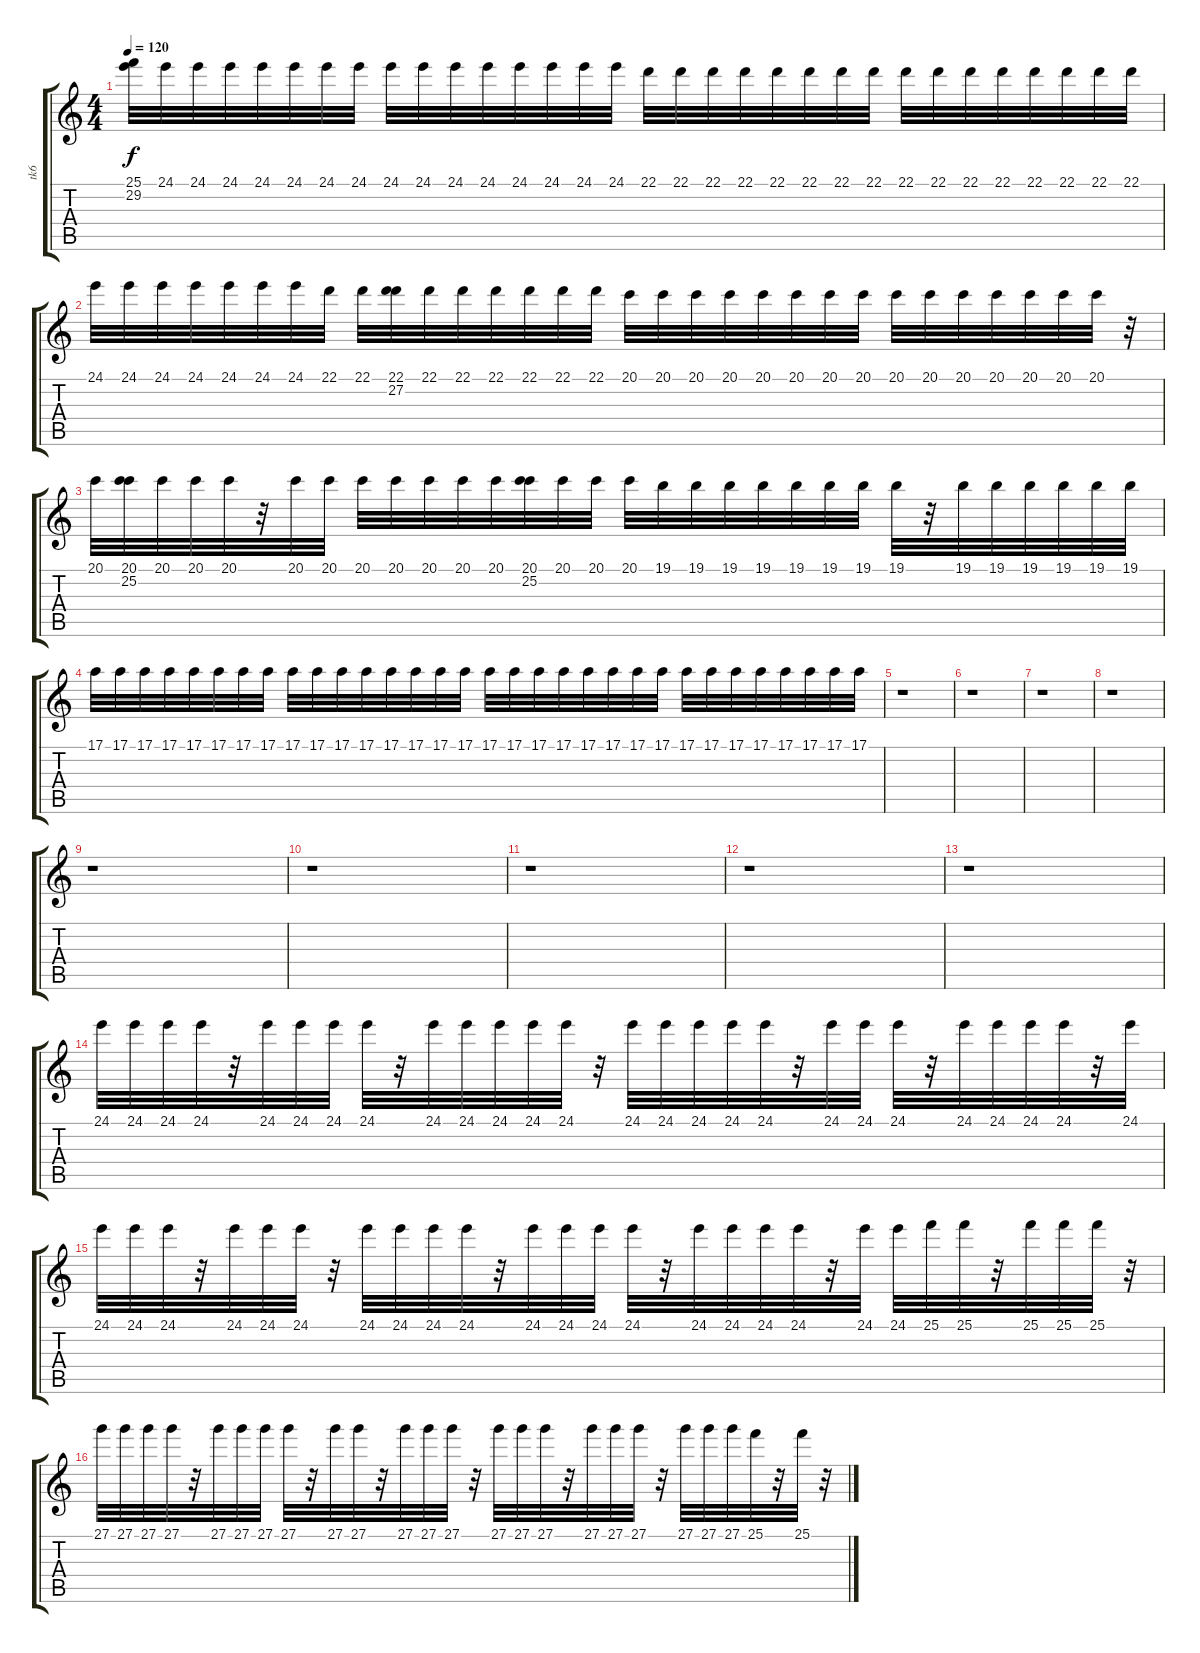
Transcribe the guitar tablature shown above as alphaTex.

\track ("tk6" "tk6") {instrument electricgrandpiano}
\staff {score tabs}
\tuning (E4 B3 G3 D3 A2 E2) {hide}
\ts (4 4)
\tempo 120
\clef g2
\ks c
(25.1 29.2).32{dy f} 24.1.32 24.1.32 24.1.32 24.1.32 24.1.32 24.1.32 24.1.32 24.1.32 24.1.32 24.1.32 24.1.32 24.1.32 24.1.32 24.1.32 24.1.32 22.1.32 22.1.32 22.1.32 22.1.32 22.1.32 22.1.32 22.1.32 22.1.32 22.1.32 22.1.32 22.1.32 22.1.32 22.1.32 22.1.32 22.1.32 22.1.32 |
24.1.32 24.1.32 24.1.32 24.1.32 24.1.32 24.1.32 24.1.32 22.1.32 22.1.32 (22.1 27.2).32 22.1.32 22.1.32 22.1.32 22.1.32 22.1.32 22.1.32 20.1.32 20.1.32 20.1.32 20.1.32 20.1.32 20.1.32 20.1.32 20.1.32 20.1.32 20.1.32 20.1.32 20.1.32 20.1.32 20.1.32 20.1.32 r.32 |
20.1.32 (20.1 25.2).32 20.1.32 20.1.32 20.1.32 r.32 20.1.32 20.1.32 20.1.32 20.1.32 20.1.32 20.1.32 20.1.32 (20.1 25.2).32 20.1.32 20.1.32 20.1.32 19.1.32 19.1.32 19.1.32 19.1.32 19.1.32 19.1.32 19.1.32 19.1.32 r.32 19.1.32 19.1.32 19.1.32 19.1.32 19.1.32 19.1.32 |
17.1.32 17.1.32 17.1.32 17.1.32 17.1.32 17.1.32 17.1.32 17.1.32 17.1.32 17.1.32 17.1.32 17.1.32 17.1.32 17.1.32 17.1.32 17.1.32 17.1.32 17.1.32 17.1.32 17.1.32 17.1.32 17.1.32 17.1.32 17.1.32 17.1.32 17.1.32 17.1.32 17.1.32 17.1.32 17.1.32 17.1.32 17.1.32 |
r.1 |
r.1 |
r.1 |
r.1 |
r.1 |
r.1 |
r.1 |
r.1 |
r.1 |
24.1.32 24.1.32 24.1.32 24.1.32 r.32 24.1.32 24.1.32 24.1.32 24.1.32 r.32 24.1.32 24.1.32 24.1.32 24.1.32 24.1.32 r.32 24.1.32 24.1.32 24.1.32 24.1.32 24.1.32 r.32 24.1.32 24.1.32 24.1.32 r.32 24.1.32 24.1.32 24.1.32 24.1.32 r.32 24.1.32 |
24.1.32 24.1.32 24.1.32 r.32 24.1.32 24.1.32 24.1.32 r.32 24.1.32 24.1.32 24.1.32 24.1.32 r.32 24.1.32 24.1.32 24.1.32 24.1.32 r.32 24.1.32 24.1.32 24.1.32 24.1.32 r.32 24.1.32 24.1.32 25.1.32 25.1.32 r.32 25.1.32 25.1.32 25.1.32 r.32 |
27.1.32 27.1.32 27.1.32 27.1.32 r.32 27.1.32 27.1.32 27.1.32 27.1.32 r.32 27.1.32 27.1.32 r.32 27.1.32 27.1.32 27.1.32 r.32 27.1.32 27.1.32 27.1.32 r.32 27.1.32 27.1.32 27.1.32 r.32 27.1.32 27.1.32 27.1.32 25.1.32 r.32 25.1.32 r.32
